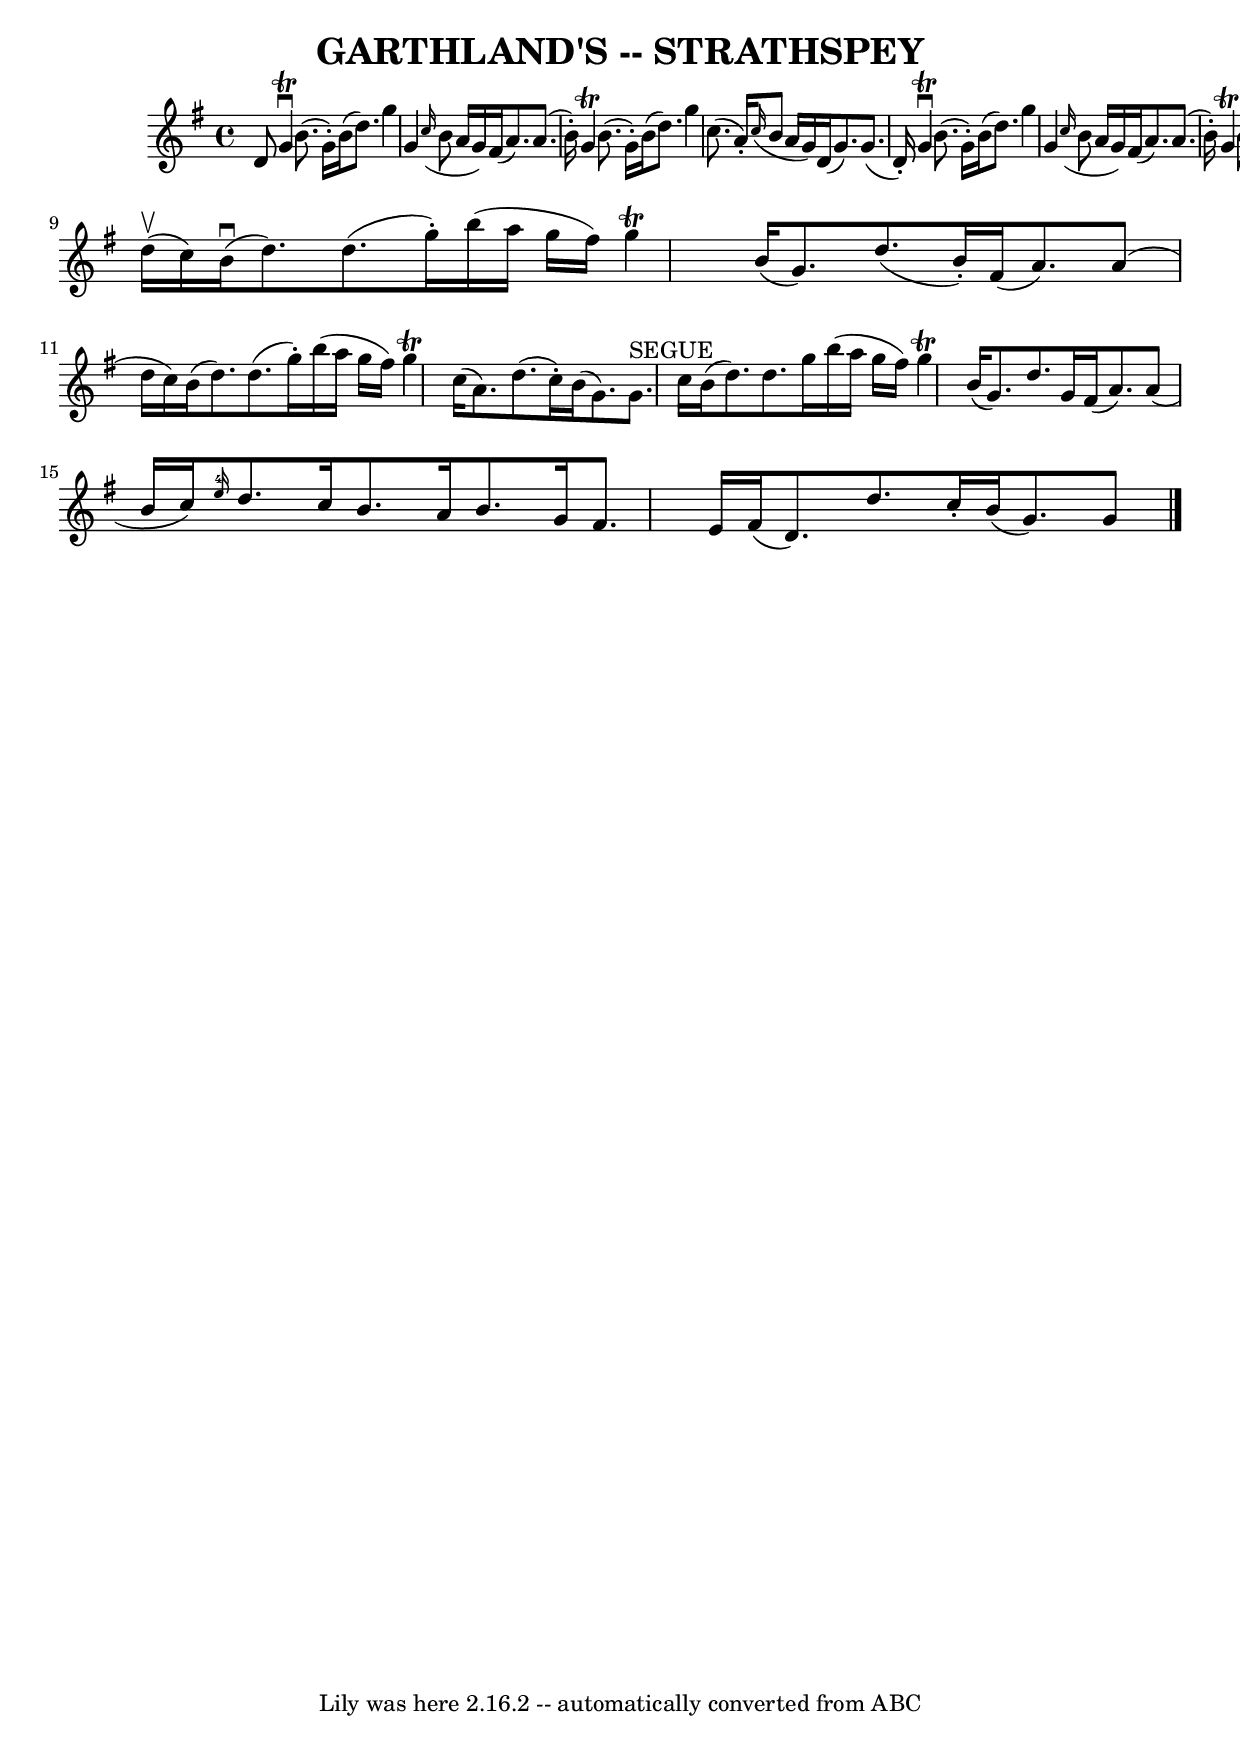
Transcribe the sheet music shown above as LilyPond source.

\version "2.7.40"
\include "Mammoth.ily"
\header {
	book = "Ryan's Mammoth Collection of Fiddle Tunes"
	crossRefNumber = "1"
	footnotes = ""
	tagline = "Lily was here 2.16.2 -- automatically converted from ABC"
	title = "GARTHLAND'S -- STRATHSPEY"
}
voicedefault =  {
\set Score.defaultBarType = "empty"

 \override Staff.TimeSignature #'style = #'C
 \time 4/4 \key g \major d'8        |
 g'4^\downbow^\trill b'8. (
 g'16 -.) b'16 (d''8.) g''4    |
 g'4    \grace { c''16 
(} b'8 a'16 g'16) fis'16 (a'8.) a'8. (b'16 -.)       
|
 g'4^\trill b'8. (g'16 -.) b'16 (d''8.) g''4    
|
 c''8. (a'16 -.)   \grace { c''16 (} b'8 a'16 g'16  
-) d'16 (g'8.) g'8. (d'16 -.)   |
     |
 g'4 
^\downbow^\trill b'8. (g'16 -.) b'16 (d''8.) g''4    |
  
 g'4    \grace { c''16 (} b'8 a'16 g'16) fis'16 (a'8.)   
a'8. (b'16 -.)       |
 g'4^\trill b'8. (g'16 -.) b'16 (
 d''8.) g''4    |
 c''8. (a'16 -.)   \grace { c''16 (}   
b'8 a'16 g'16) d'16 (g'8.) g'8    \bar "|." d''16 
(^\upbow c''16)       |
 b'16 (^\downbow d''8.) d''8. (
g''16 -.) b''16 (a''16 g''16 fis''16) g''4^\trill   |
 
 b'16 (g'8.) d''8. (b'16 -.) fis'16 (a'8.) a'8 (
d''16 c''16)       |
 b'16 (d''8.) d''8. (g''16 -.)  
 b''16 (a''16 g''16 fis''16) g''4^\trill   |
 c''16 (
a'8.) d''8. (c''16 -.) b'16 (g'8.) g'8.^"SEGUE" c''16  
  |
     |
 b'16 (d''8.) d''8. g''16 b''16 (
a''16 g''16 fis''16) g''4^\trill   |
 b'16 (g'8.)   
d''8. g'16 fis'16 (a'8.) a'8 (b'16 c''16)       |
 
  \grace { e''16-4 } d''8. c''16 b'8. a'16 b'8. g'16    
fis'8. e'16    |
 fis'16 (d'8.) d''8. c''16 -.   |
 
 b'16 (g'8.) g'8    \bar "|."   
}

\score{
    <<

	\context Staff="default"
	{
	    \voicedefault 
	}

    >>
	\layout {
	}
	\midi {}
}
